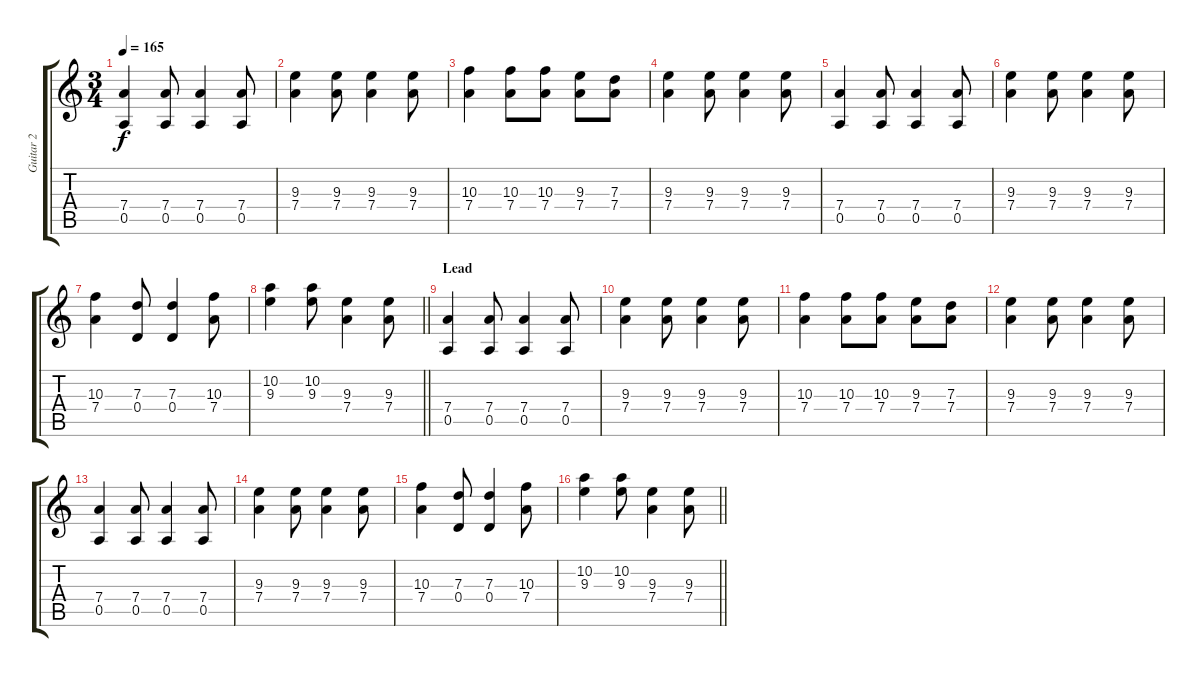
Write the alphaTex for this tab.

\track ("Guitar 2" "Guitar 2") {instrument distortionguitar}
\staff {score tabs}
\tuning (E4 B3 G3 D3 A2 E2) {hide}
\ts (3 4)
\tempo 165
\clef g2
\ks c
(7.4 0.5).4{dy f} (7.4 0.5).8 (7.4 0.5).4 (7.4 0.5).8 |
(9.3 7.4).4 (9.3 7.4).8 (9.3 7.4).4 (9.3 7.4).8 |
(10.3 7.4).4 (10.3 7.4).8 (10.3 7.4).8 (9.3 7.4).8 (7.3 7.4).8 |
(9.3 7.4).4 (9.3 7.4).8 (9.3 7.4).4 (9.3 7.4).8 |
(7.4 0.5).4 (7.4 0.5).8 (7.4 0.5).4 (7.4 0.5).8 |
(9.3 7.4).4 (9.3 7.4).8 (9.3 7.4).4 (9.3 7.4).8 |
(10.3 7.4).4 (7.3 0.4).8 (7.3 0.4).4 (10.3 7.4).8 |
\barLineRight lightlight
(10.2 9.3).4 (10.2 9.3).8 (9.3 7.4).4 (9.3 7.4).8 |
\section ("" "Lead")
(7.4 0.5).4 (7.4 0.5).8 (7.4 0.5).4 (7.4 0.5).8 |
(9.3 7.4).4 (9.3 7.4).8 (9.3 7.4).4 (9.3 7.4).8 |
(10.3 7.4).4 (10.3 7.4).8 (10.3 7.4).8 (9.3 7.4).8 (7.3 7.4).8 |
(9.3 7.4).4 (9.3 7.4).8 (9.3 7.4).4 (9.3 7.4).8 |
(7.4 0.5).4 (7.4 0.5).8 (7.4 0.5).4 (7.4 0.5).8 |
(9.3 7.4).4 (9.3 7.4).8 (9.3 7.4).4 (9.3 7.4).8 |
(10.3 7.4).4 (7.3 0.4).8 (7.3 0.4).4 (10.3 7.4).8 |
\barLineRight lightlight
(10.2 9.3).4 (10.2 9.3).8 (9.3 7.4).4 (9.3 7.4).8
